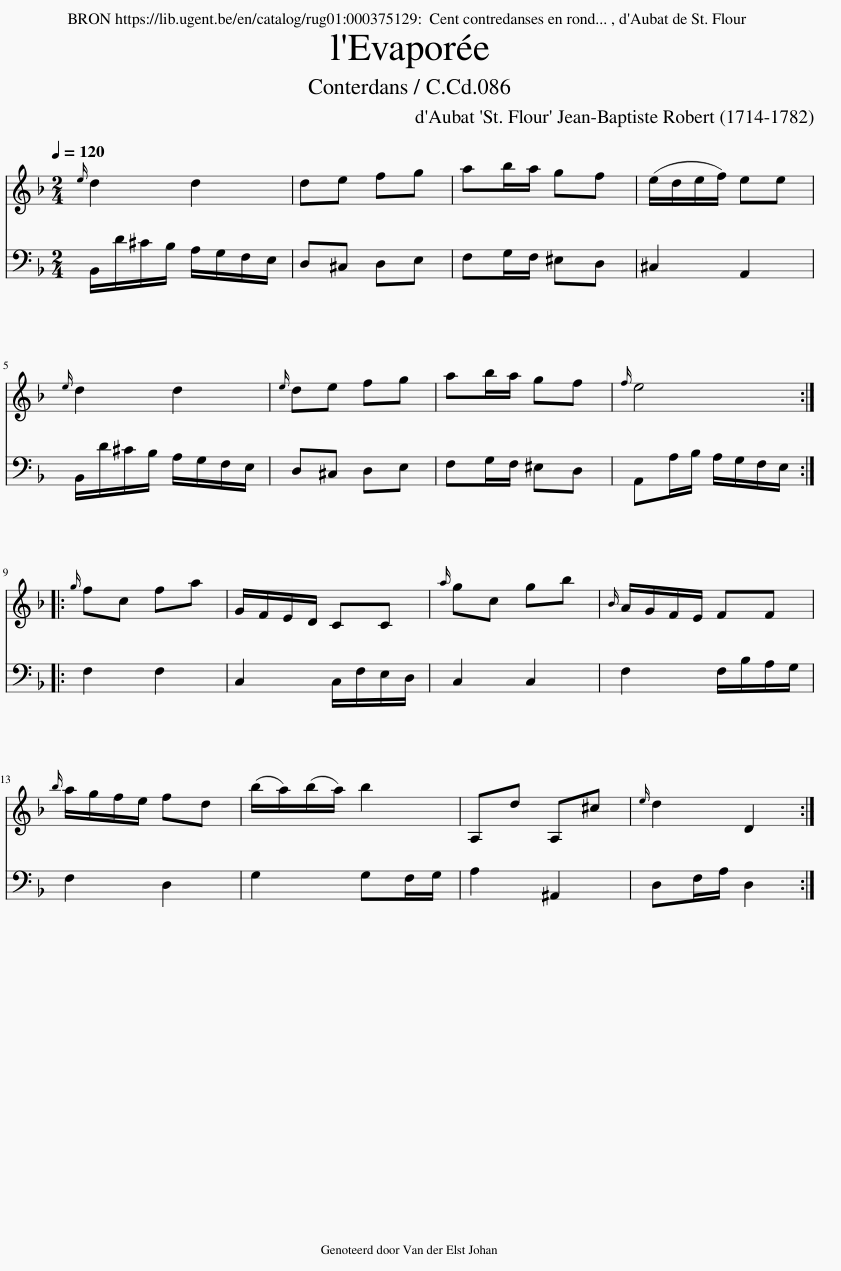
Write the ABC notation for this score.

X:1
%%score 1 2
L:1/8
Q:1/4=120
M:2/4
I:linebreak $
K:F
V:1 treble
V:2 bass
V:1
{e} d2 d2 | de fg | ab/a/ gf | (e/d/e/f/) ee |${e} d2 d2 | %5
{e} de fg | ab/a/ gf |{f} e4 ::${g} fc fa | G/F/E/D/ CC | %10
{a} gc gb |{B} A/G/F/E/ FF |${b} a/g/f/e/ fd | (b/a/)(b/a/) b2 | A,d A,^c | %15
{e} d2 D2 :| %16
V:2
 B,,/D/^C/B,/ A,/G,/F,/E,/ | D,^C, D,E, | F,G,/F,/ ^E,D, | ^C,2 A,,2 |$ B,,/D/^C/B,/ A,/G,/F,/E,/ | %5
 D,^C, D,E, | F,G,/F,/ ^E,D, | A,,A,/B,/ A,/G,/F,/E,/ ::$ F,2 F,2 | C,2 C,/F,/E,/D,/ | %10
 C,2 C,2 | F,2 F,/B,/A,/G,/ |$ F,2 D,2 | G,2 G,F,/G,/ | A,2 ^A,,2 | %15
 D,F,/A,/ D,2 :| %16
